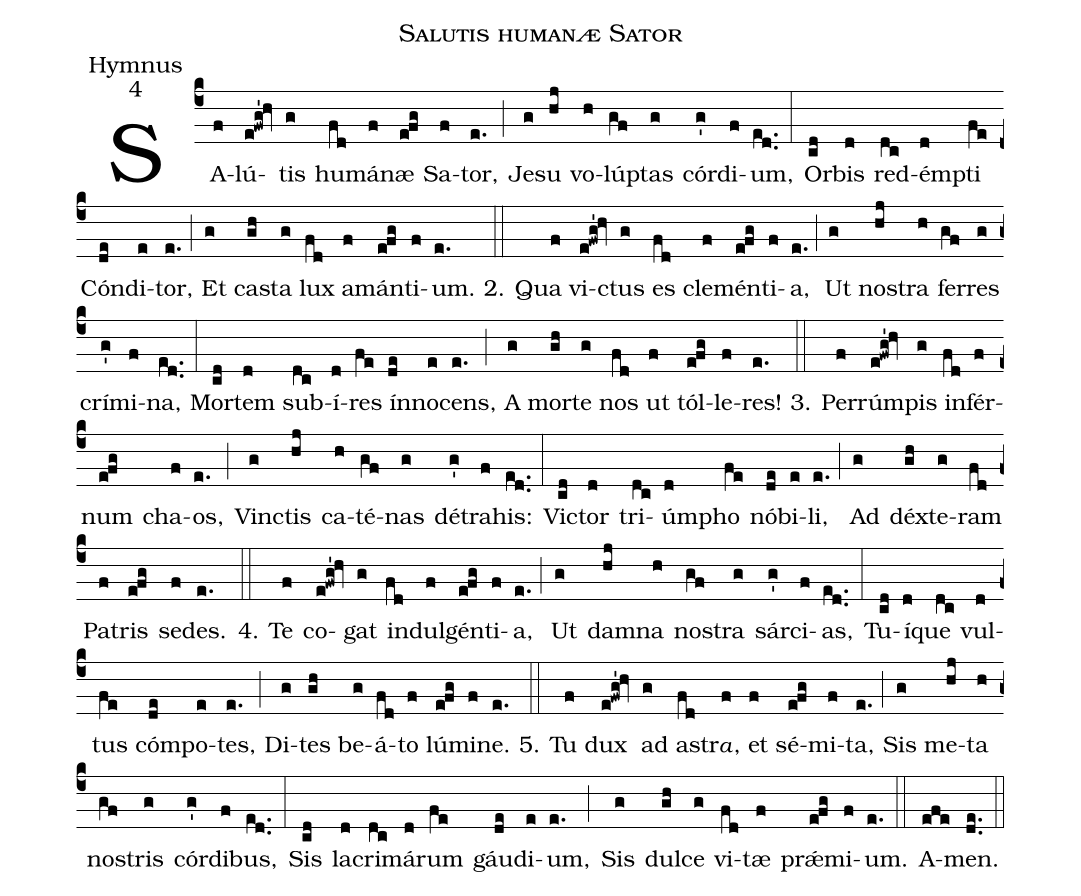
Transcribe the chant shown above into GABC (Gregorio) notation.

name:Salutis humanæ Sator;
office-part:Hymnus;
mode:4;
%%
(c4) SA(f)lú(e!fwg'!hv)tis(g) hu(fd)má(f)næ(efg) Sa(f)tor,(e.) (;) Je(g)su(hj) vo(h)lú(gf)ptas(g) cór(g')di(f)um,(ed..) (:) Or(cd)bis(d) red(dc)ém(d)pti(fe) Cón(de)di(e)tor,(e.) (;) Et(g) ca(gh)sta(g) lux(fd) a(f)mán(efg)ti(f)um.(e.) (::)
2. Qua(f) vi(e!fwg'!hv)ctus(g) es(fd) cle(f)mén(efg)ti(f)a,(e.) (;) Ut(g) no(hj)stra(h) fer(gf)res(g) crí(g')mi(f)na,(ed..) (:) Mor(cd)tem(d) sub(dc)í(d)res(fe) ín(de)no(e)cens,(e.) (;) A(g) mor(gh)te(g) nos(fd) ut(f) tól(efg)le(f)res!(e.) (::)
3. Per(f)rúm(e!fwg'!hv)pis(g) in(fd)fér(f)num(efg) cha(f)os,(e.) (;) Vin(g)ctis(hj) ca(h)té(gf)nas(g) dé(g')tra(f)his:(ed..) (:) Vi(cd)ctor(d) tri(dc)úm(d)pho(fe) nó(de)bi(e)li,(e.) (;) Ad(g) déx(gh)te(g)ram(fd) Pa(f)tris(efg) se(f)des.(e.) (::)
4. Te(f) co(e!fwg'!hv)gat(g) in(fd)dul(f)gén(efg)ti(f)a,(e.) (;) Ut(g) da(hj)mna(h) no(gf)stra(g) sár(g')ci(f)as,(ed..) (:) Tu(cd)í(d)que(dc) vul(d)tus(fe) cóm(de)po(e)tes,(e.) (;) Di(g)tes(gh) be(g)á(fd)to(f) lú(efg)mi(f)ne.(e.) (::)
5. Tu(f) dux(e!fwg'!hv) ad(g) a(fd)str{<e>a</e>},(f) et(f) sé(efg)mi(f)ta,(e.) (;) Sis(g) me(hj)ta(h) no(gf)stris(g) cór(g')di(f)bus,(ed..) (:) Sis(cd) la(d)cri(dc)má(d)rum(fe) gáu(de)di(e)um,(e.) (;) Sis(g) dul(gh)ce(g) vi(fd)tæ(f) prǽ(efg)mi(f)um.(e.) (::)
A(efe)men.(de..) (::) (Z-)
